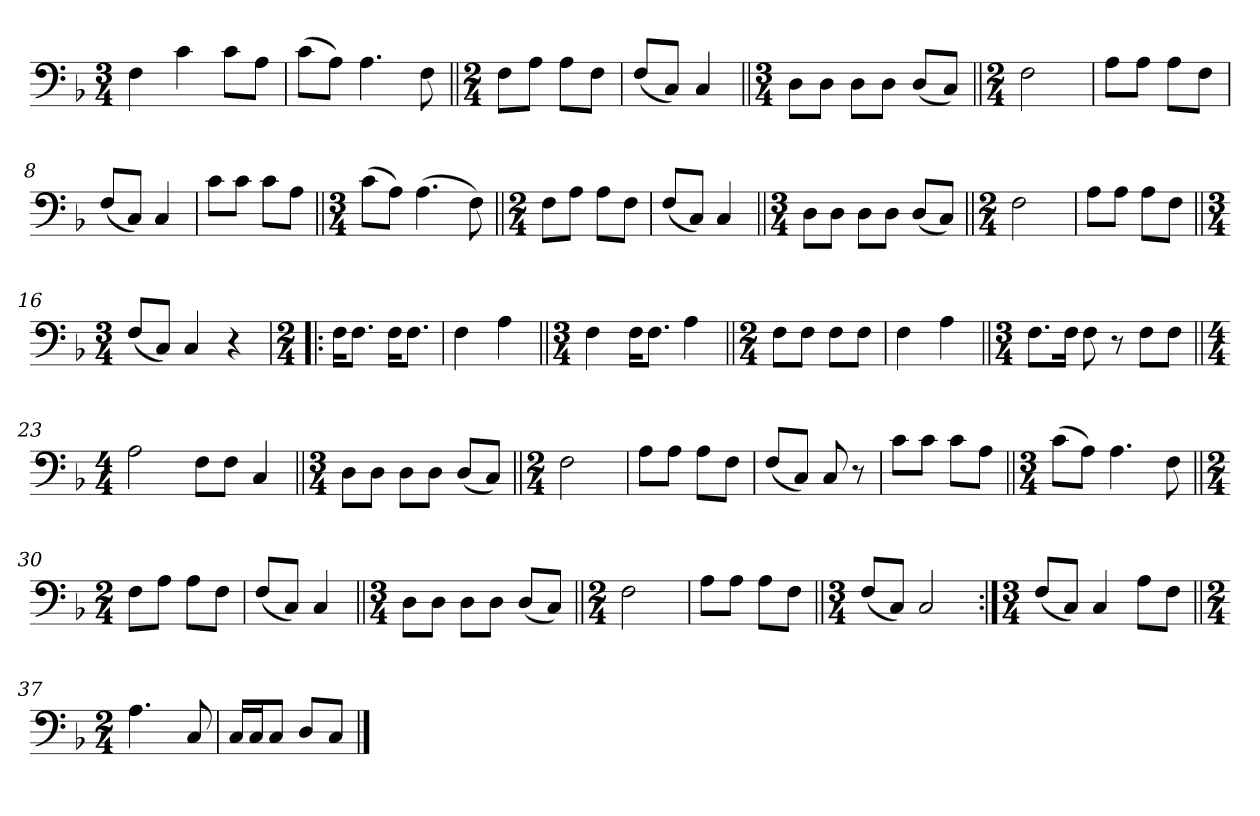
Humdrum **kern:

**kern
*part1
*staff1
*clefF4
*k[b-]
*M3/4
=1
4F\
4c\
8c\L
8A\J
=2
(8c\L
8A\J)
4.A\
8F\
=3||
*M2/4
8F\L
8A\J
8A\L
8F\J
=4
(8F/L
8C/J)
4C/
=5||
*M3/4
8D\L
8D\J
8D\L
8D\J
(8D/L
8C/J)
=6||
*M2/4
2F\
=7
8A\L
8A\J
8A\L
8F\J
=8
(8F/L
8C/J)
4C/
=9
8c\L
8c\J
8c\L
8A\J
=10||
*M3/4
(8c\L
8A\J)
(4.A\
8F\)
=11||
*M2/4
8F\L
8A\J
8A\L
8F\J
=12
(8F/L
8C/J)
4C/
=13||
*M3/4
8D\L
8D\J
8D\L
8D\J
(8D/L
8C/J)
=14||
*M2/4
2F\
=15
8A\L
8A\J
8A\L
8F\J
=16||
*M3/4
(8F/L
8C/J)
4C/
4r
=17!|:
*M2/4
16F\KL
8.F\J
16F\KL
8.F\J
=18
4F\
4A\
=19||
*M3/4
4F\
16F\KL
8.F\J
4A\
=20||
*M2/4
8F\L
8F\J
8F\L
8F\J
=21
4F\
4A\
=22||
*M3/4
8.F\L
16F\Jk
8F\
8r
8F\L
8F\J
=23||
*M4/4
2A\
8F\L
8F\J
4C/
=24||
*M3/4
8D\L
8D\J
8D\L
8D\J
(8D/L
8C/J)
=25||
*M2/4
2F\
=26
8A\L
8A\J
8A\L
8F\J
=27
(8F/L
8C/J)
8C/
8r
=28
8c\L
8c\J
8c\L
8A\J
=29||
*M3/4
(8c\L
8A\J)
4.A\
8F\
=30||
*M2/4
8F\L
8A\J
8A\L
8F\J
=31
(8F/L
8C/J)
4C/
=32||
*M3/4
8D\L
8D\J
8D\L
8D\J
(8D/L
8C/J)
=33||
*M2/4
2F\
=34
8A\L
8A\J
8A\L
8F\J
=35||
*M3/4
(8F/L
8C/J)
2C/
=:|!
*M3/4
(8F/L
8C/J)
4C/
8A\L
8F\J
=37||
*M2/4
4.A\
8C/
=38
16C/LL
16C/J
8C/J
8D/L
8C/J
==
*-
